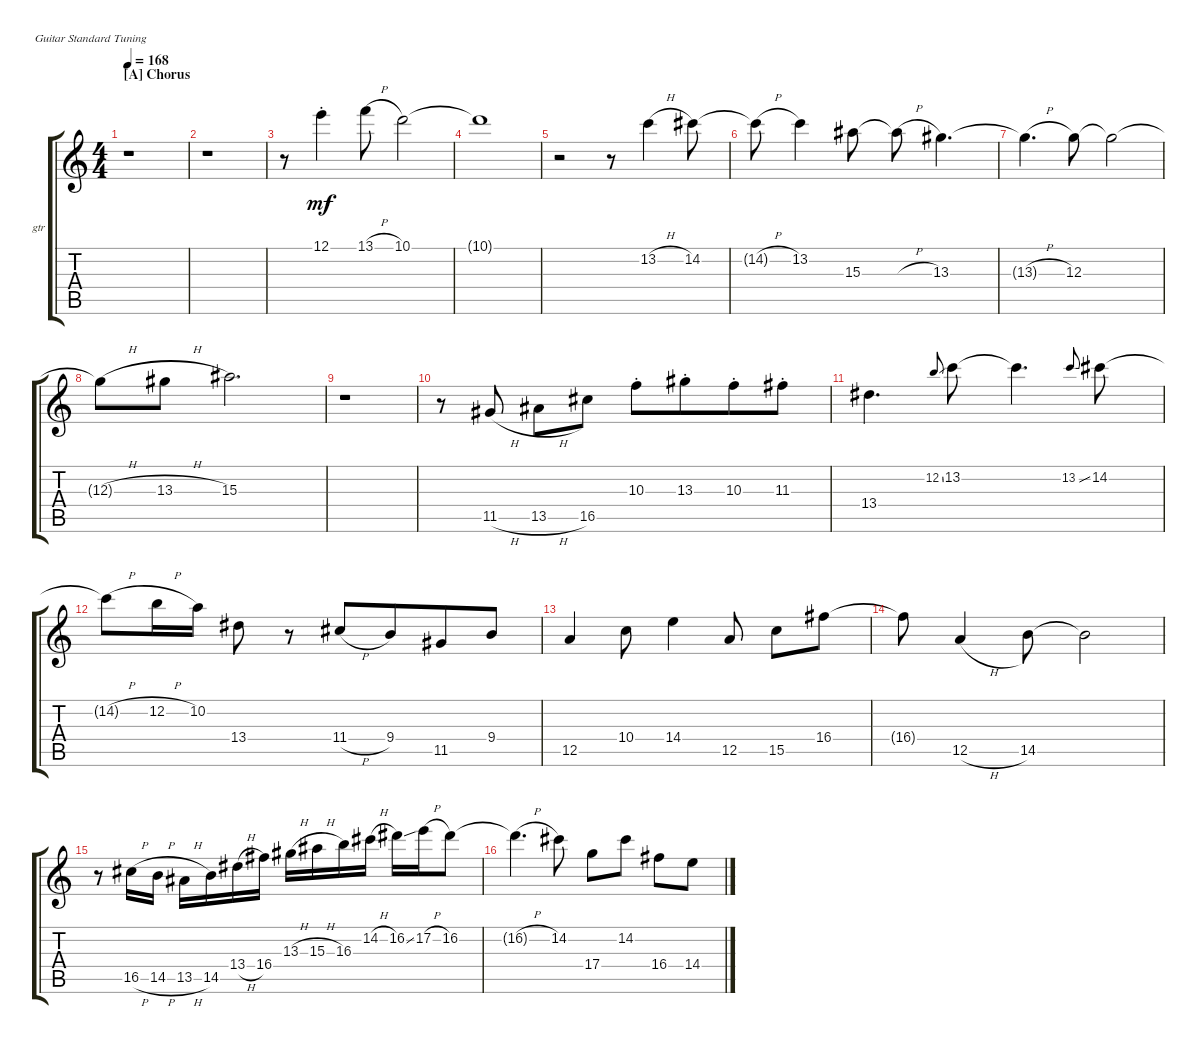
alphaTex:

\bracketExtendMode groupsimilarinstruments
\firstSystemTrackNameOrientation horizontal
\otherSystemsTrackNameOrientation horizontal
\track ("solo" "gtr") {instrument electricguitarclean}
\staff {score tabs}
\tuning (E4 B3 G3 D3 A2 E2)
\ts (4 4)
\section ("A" "Chorus")
\tempo 168
\clef g2
\ks c
r.1{dy mf instrument electricguitarclean} |
r.1 |
r.8 12.1{st}.4 13.1{h}.8 10.1.2 |
10.1{t}.1 |
r.2 r.8 13.2{h}.4 14.2.8 |
14.2{h t}.8 13.2.4 15.3.8 15.3{h t}.8 13.3.4{d} |
13.3{h t}.4{d} 12.3.8 12.3{t}.2 |
12.3{h t}.8 13.3{h}.8 15.3.2{d} |
r.1 |
r.8 11.5{h}.8 13.5{h}.8 16.5.8 10.3{st}.8{beam merge} 13.3{st}.8{beam merge} 10.3{st}.8{beam merge} 11.3{st}.8 |
13.4.4{d} 12.2{ss}.8{gr onbeat} 13.2.8 13.2{t}.4{d} 13.2{ss}.8{gr onbeat} 14.2.8 |
14.2{h t}.8 12.2{h}.16 10.2.16 13.4.8 r.8 11.4{h}.8{beam merge} 9.4.8{beam merge} 11.5.8{beam merge} 9.4.8 |
12.5.4 10.4.8 14.4.4 12.5.8 15.5.8 16.4.8 |
16.4{t}.8 12.5{h}.4 14.5.8 14.5{t}.2 |
r.8 16.5{h}.16 14.5{h}.16 13.5{h}.16 14.5.16 13.4{h}.16 16.4.16 13.3{h}.16 15.3{h}.16 16.3.16 14.2{h}.16 16.2{ss}.16 17.2{h}.16 16.2.8 |
16.2{h t}.4{d} 14.2.8 17.4.8 14.2.8 16.4.8 14.4.8
